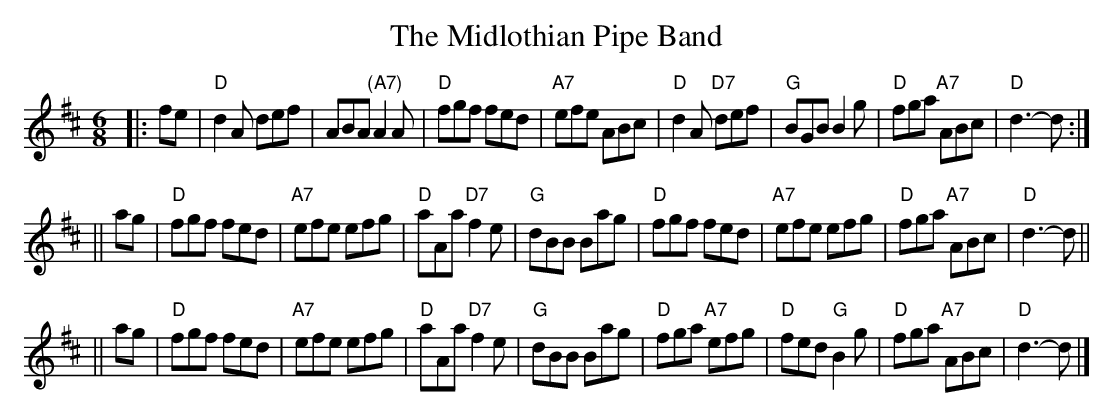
X:1
T: The Midlothian Pipe Band
M: 6/8
L: 1/8
K: D
|: fe | "D"d2A def | ABA "(A7)"A2A | "D"fgf fed | "A7"efe ABc \
      | "D"d2A "D7"def | "G"BGB B2g | "D"fga "A7"ABc | "D"d3- d :|
|| ag | "D"fgf fed | "A7"efe efg | "D"aAa "D7"f2e | "G"dBB Bag \
      | "D"fgf fed | "A7"efe efg | "D"fga "A7"ABc | "D"d3- d ||
|| ag | "D"fgf fed | "A7"efe efg | "D"aAa "D7"f2e | "G"dBB Bag \
      | "D"fga "A7"efg | "D"fed "G"B2g | "D"fga "A7"ABc | "D"d3- d |]
